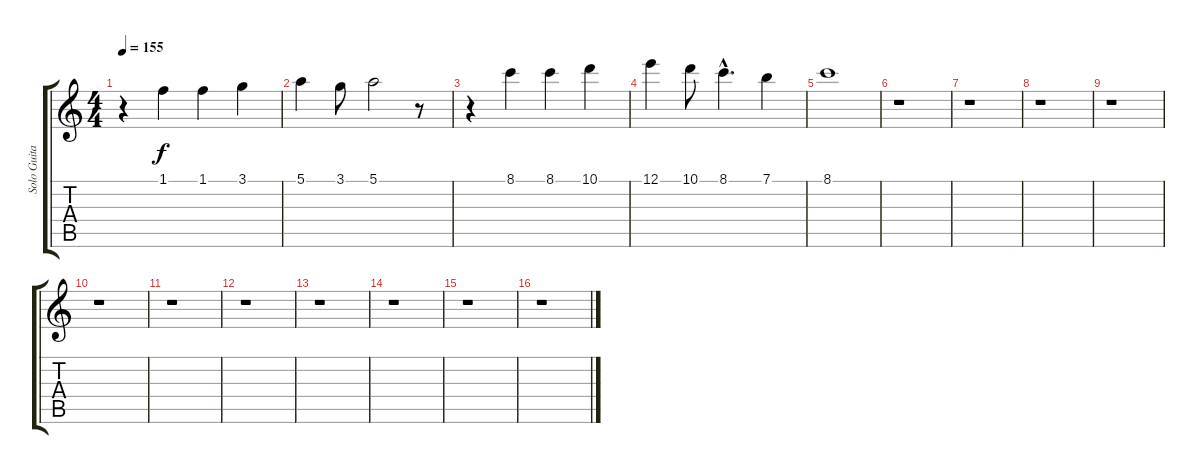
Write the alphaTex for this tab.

\track ("Solo Guitar (Emppu)" "Solo Guita") {instrument distortionguitar}
\staff {score tabs}
\tuning (E4 B3 G3 D3 A2 E2) {hide}
\ts (4 4)
\tempo 155
\clef g2
\ks c
r.4{dy f} 1.1.4 1.1.4 3.1.4 |
5.1.4 3.1.8 5.1.2 r.8 |
r.4 8.1.4 8.1.4 10.1.4 |
12.1.4 10.1.8 8.1{hac}.4{d} 7.1.4 |
8.1.1 |
r.1 |
r.1 |
r.1 |
r.1 |
r.1 |
r.1 |
r.1 |
r.1 |
r.1 |
r.1 |
r.1
